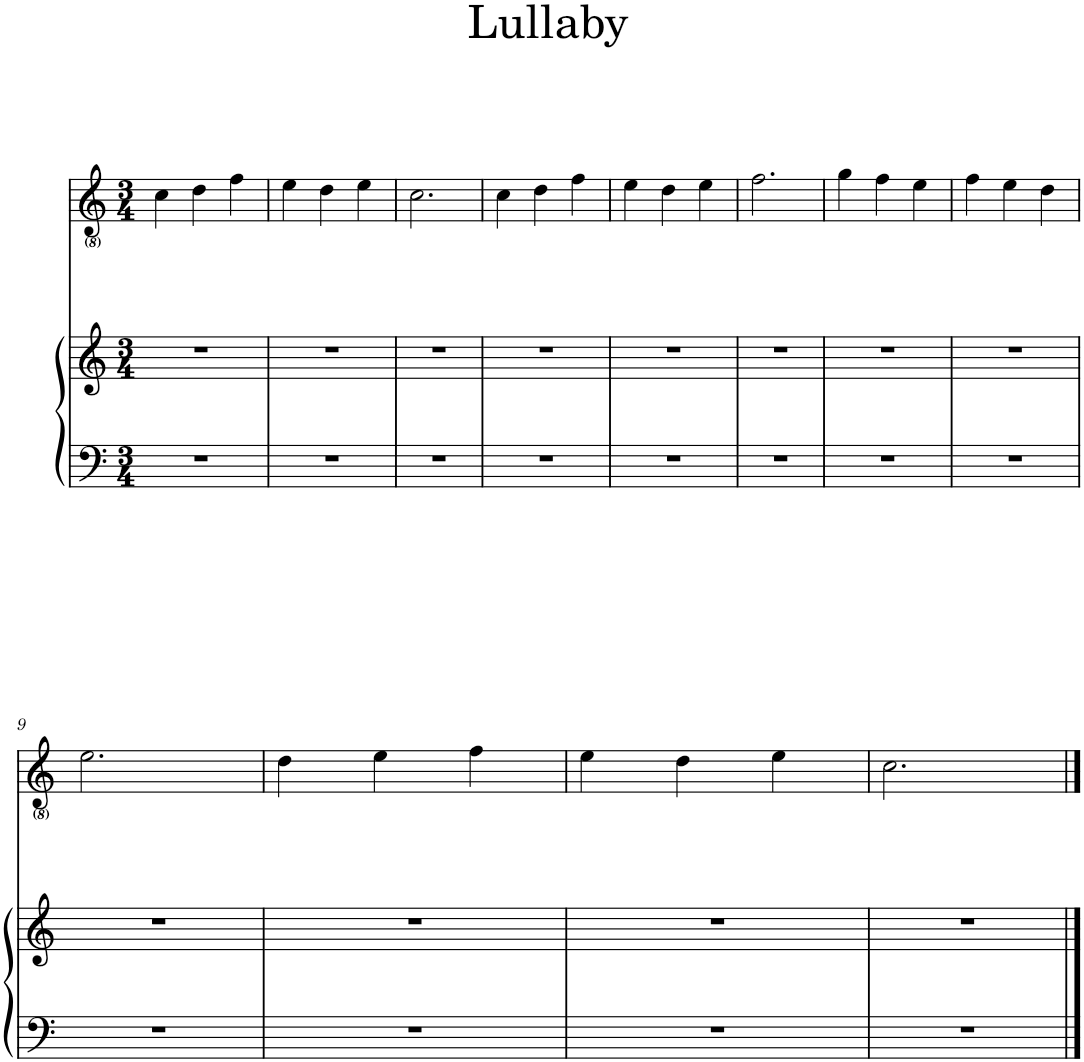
**kern	**kern	**kern
*part2	*part2	*part1
*staff3	*staff2	*staff1
*I"Piano	*	*I"Voice
*I'Pno	*	*
*clefF4	*clefG2	*clefG2
*k[]	*k[]	*k[]
*M3/4	*M3/4	*M3/4
=1	=1	=1
2.r	2.r	4cc\
.	.	4dd\
.	.	4ff\
=2	=2	=2
2.r	2.r	4ee\
.	.	4dd\
.	.	4ee\
=3	=3	=3
2.r	2.r	2.cc\
=4	=4	=4
2.r	2.r	4cc\
.	.	4dd\
.	.	4ff\
=5	=5	=5
2.r	2.r	4ee\
.	.	4dd\
.	.	4ee\
=6	=6	=6
2.r	2.r	2.ff\
=7	=7	=7
2.r	2.r	4gg\
.	.	4ff\
.	.	4ee\
=8	=8	=8
2.r	2.r	4ff\
.	.	4ee\
.	.	4dd\
!!LO:LB:g=z
=9	=9	=9
2.r	2.r	2.ee\
=10	=10	=10
2.r	2.r	4dd\
.	.	4ee\
.	.	4ff\
=11	=11	=11
2.r	2.r	4ee\
.	.	4dd\
.	.	4ee\
=12	=12	=12
2.r	2.r	2.cc\
==	==	==
*-	*-	*-
